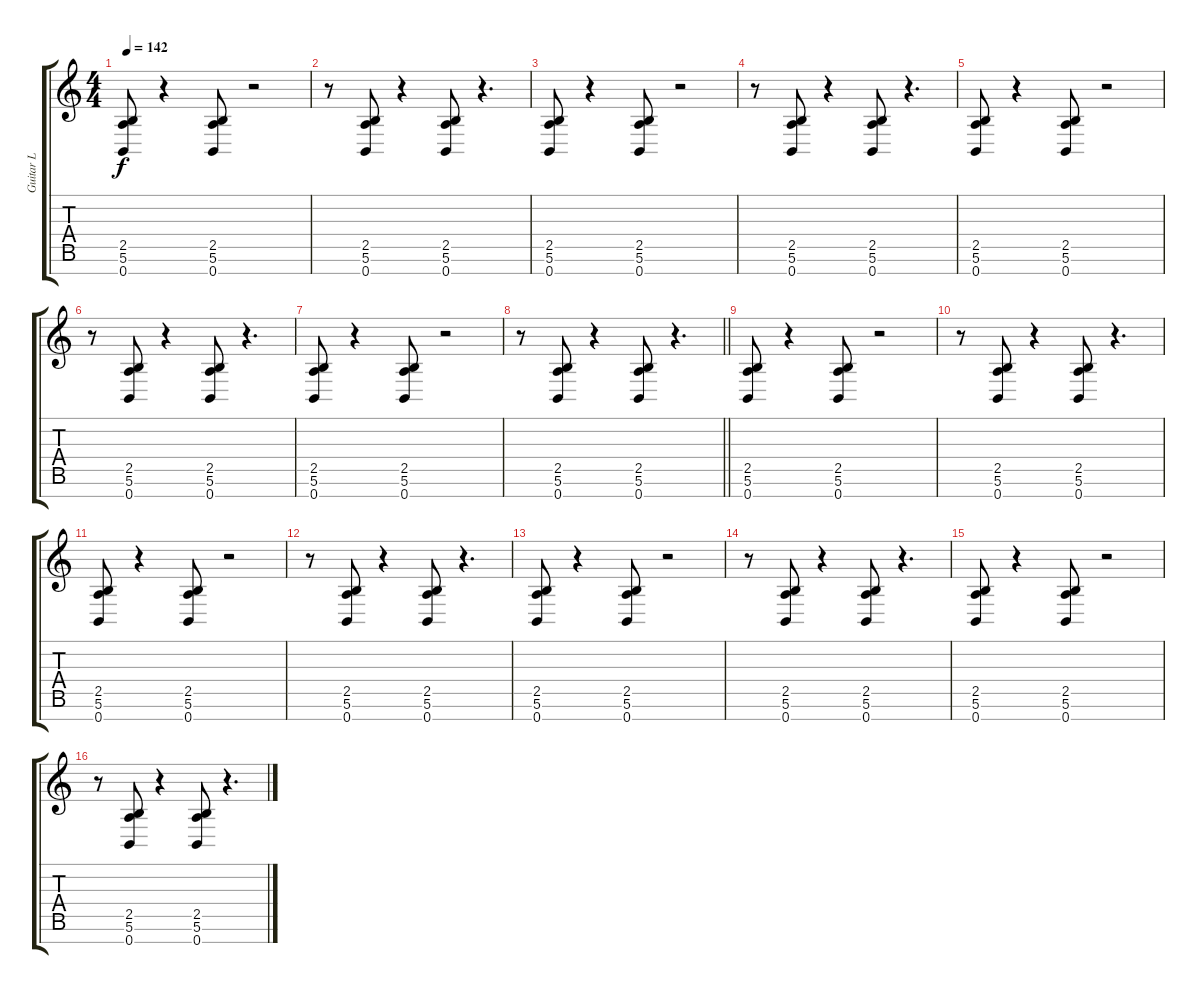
\track ("Guitar L" "Guitar L") {instrument distortionguitar}
\staff {score tabs}
\tuning (E4 B3 G3 D3 A2 E2 B1) {hide}
\ts (4 4)
\tempo 142
\clef g2
\ks c
(2.5 5.6 0.7).8{dy f} r.4 (2.5 5.6 0.7).8 r.2 |
r.8 (2.5 5.6 0.7).8 r.4 (2.5 5.6 0.7).8 r.4{d} |
(2.5 5.6 0.7).8 r.4 (2.5 5.6 0.7).8 r.2 |
r.8 (2.5 5.6 0.7).8 r.4 (2.5 5.6 0.7).8 r.4{d} |
(2.5 5.6 0.7).8 r.4 (2.5 5.6 0.7).8 r.2 |
r.8 (2.5 5.6 0.7).8 r.4 (2.5 5.6 0.7).8 r.4{d} |
(2.5 5.6 0.7).8 r.4 (2.5 5.6 0.7).8 r.2 |
\barLineRight lightlight
r.8 (2.5 5.6 0.7).8 r.4 (2.5 5.6 0.7).8 r.4{d} |
(2.5 5.6 0.7).8 r.4 (2.5 5.6 0.7).8 r.2 |
r.8 (2.5 5.6 0.7).8 r.4 (2.5 5.6 0.7).8 r.4{d} |
(2.5 5.6 0.7).8 r.4 (2.5 5.6 0.7).8 r.2 |
r.8 (2.5 5.6 0.7).8 r.4 (2.5 5.6 0.7).8 r.4{d} |
(2.5 5.6 0.7).8 r.4 (2.5 5.6 0.7).8 r.2 |
r.8 (2.5 5.6 0.7).8 r.4 (2.5 5.6 0.7).8 r.4{d} |
(2.5 5.6 0.7).8 r.4 (2.5 5.6 0.7).8 r.2 |
r.8 (2.5 5.6 0.7).8 r.4 (2.5 5.6 0.7).8 r.4{d}
